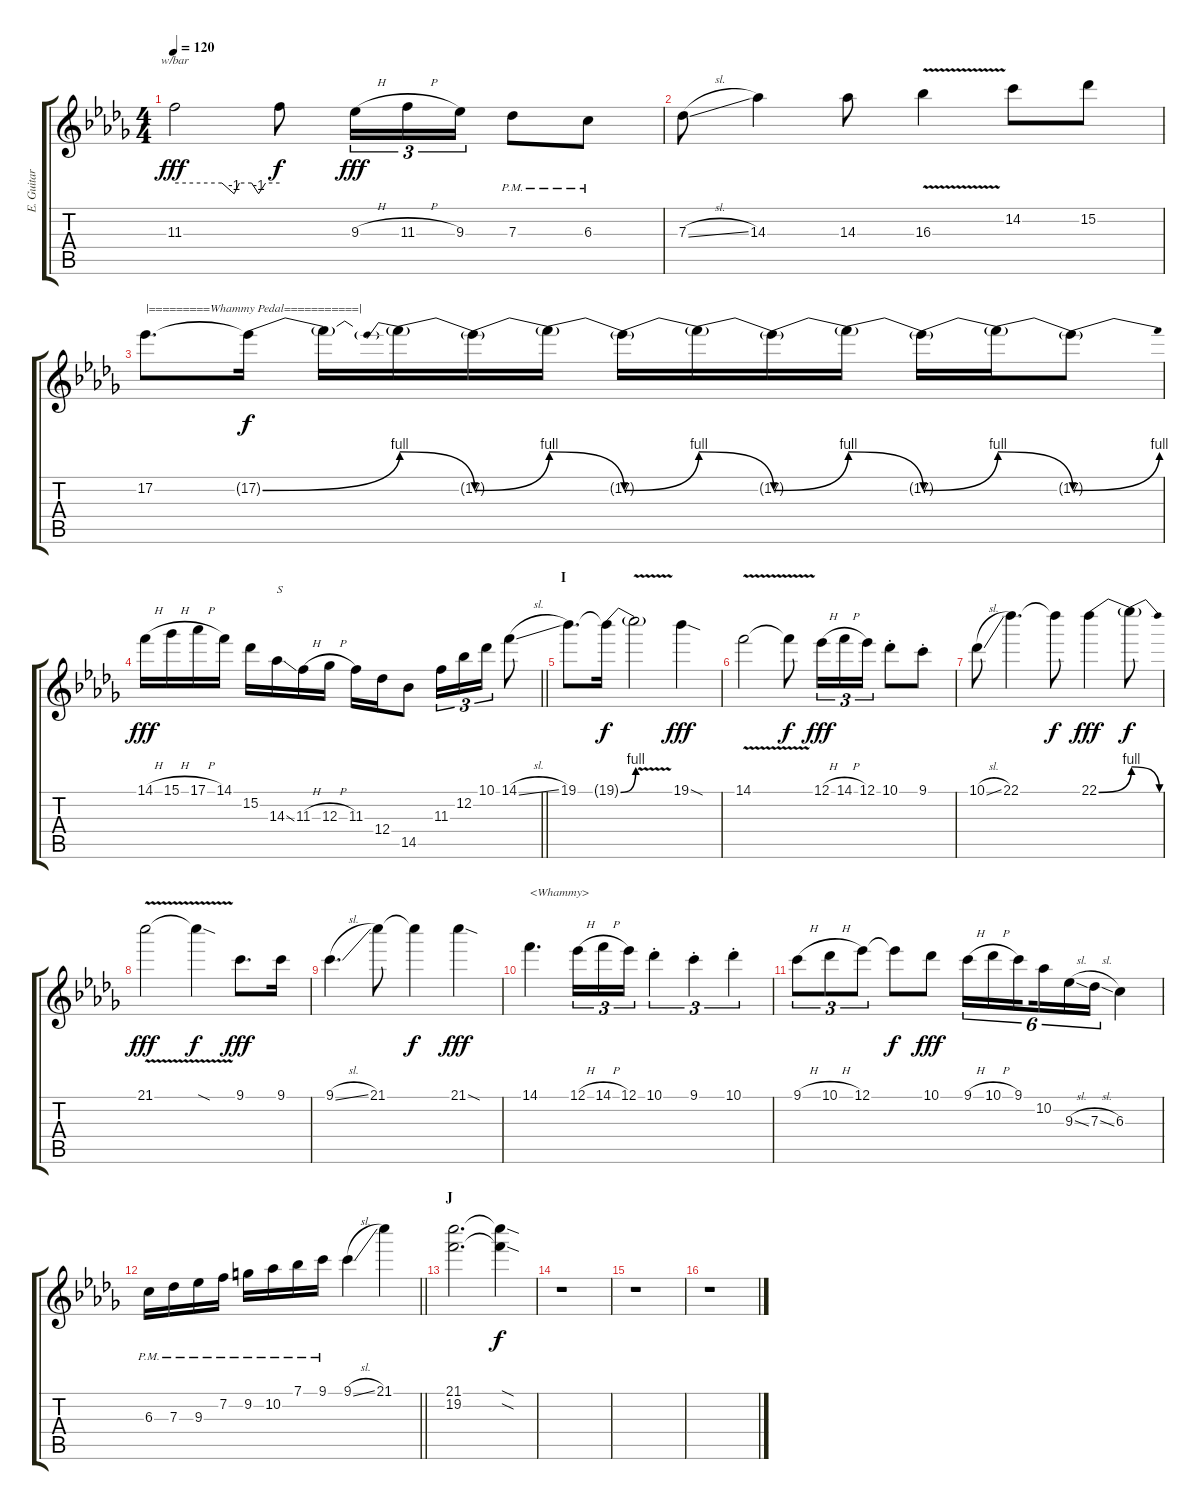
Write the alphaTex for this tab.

\track ("E. Guitar III" "E. Guitar ") {instrument overdrivenguitar}
\staff {score tabs}
\tuning (Eb4 Bb3 Gb3 Db3 Ab2 Db2) {hide}
\ts (4 4)
\tempo 120
\clef g2
\ks db
11.3.2{tbe (custom default 0 0 27 0 34 -4 37 0 44 0 48 -4 52 0 60 0) dy fff} 11.3{t}.8{dy f} 9.3{h}.16{tu (3 2) dy fff} 11.3{h}.16{tu (3 2)} 9.3.16{tu (3 2)} 7.3{pm}.8 6.3{pm}.8 |
7.3{sl}.8 14.3.4 14.3.8 16.3{v}.4 14.2.8 15.2.8 |
17.2.8{d txt "|=========Whammy Pedal===========|"} 17.2{be (bend 0 0 60 4) t}.16{dy f} 17.2{t}.16 17.2{be (prebendrelease 0 4 60 0) t}.16 17.2{be (bend 0 0 60 4) t}.16 17.2{be (release 0 4 60 0) t}.16 17.2{be (bend 0 0 60 4) t}.16 17.2{be (release 0 4 60 0) t}.16 17.2{be (bend 0 0 60 4) t}.16 17.2{be (release 0 4 60 0) t}.16 17.2{be (bend 0 0 60 4) t}.16 17.2{be (release 0 4 60 0) t}.16 17.2{be (bend 0 0 60 4) t}.8 |
\barLineRight lightlight
14.1{h}.16{dy fff} 15.1{h}.16 17.1{h}.16 14.1.16 15.2.16 14.3{ss}.16{txt "S"} 11.3{h}.16 12.3{h}.16 11.3.16 12.4.16 14.5.8 11.3.16{tu (3 2)} 12.2.16{tu (3 2)} 10.1.16{tu (3 2)} 14.1{sl}.8 |
\section ("" "I")
19.1.8{d} 19.1{be (bend 0 0 60 4) t}.16{dy f} 19.1{v t}.2 19.1{sod}.4{dy fff} |
14.1{v}.2 14.1{t}.8{dy f} 12.1{h}.16{tu (3 2) dy fff} 14.1{h}.16{tu (3 2)} 12.1.16{tu (3 2)} 10.1{st}.8 9.1{st}.8 |
10.1{sl}.8 22.1.4{d} 22.1{t}.8{dy f} 22.1{be (bend 0 0 60 4)}.4{dy fff} 22.1{be (release 0 4 60 0) t}.8{dy f} |
21.1{v}.2{dy fff} 21.1{sod t}.4{dy f} 9.1.8{d dy fff} 9.1.16 |
9.1{sl}.4{d} 21.1.8 21.1{t}.4{dy f} 21.1{sod}.4{dy fff} |
14.1.4{d txt "<Whammy>"} 12.1{h}.16{tu (3 2)} 14.1{h}.16{tu (3 2)} 12.1.16{tu (3 2)} 10.1{st}.4{tu (3 2)} 9.1{st}.4{tu (3 2)} 10.1{st}.4{tu (3 2)} |
9.1{h}.8{tu (3 2)} 10.1{h}.8{tu (3 2)} 12.1.8{tu (3 2)} 12.1{t}.8{dy f} 10.1.8{dy fff} 9.1{h}.16{tu (6 4)} 10.1{h}.16{tu (6 4)} 9.1.16{tu (6 4) beam splitsecondary} 10.2.16{tu (6 4)} 9.3{sl}.16{tu (6 4)} 7.3{sl}.16{tu (6 4)} 6.3.4 |
\barLineRight lightlight
6.3{pm}.16 7.3{pm}.16 9.3{pm}.16 7.2{pm}.16 9.2{pm}.16 10.2{pm}.16 7.1{pm}.16 9.1{pm}.16 9.1{sl}.4 21.1.4 |
\section ("" "J")
(21.1 19.2).2{d} (21.1{sod t} 19.2{sod t}).4{dy f} |
r.1 |
r.1 |
r.1
